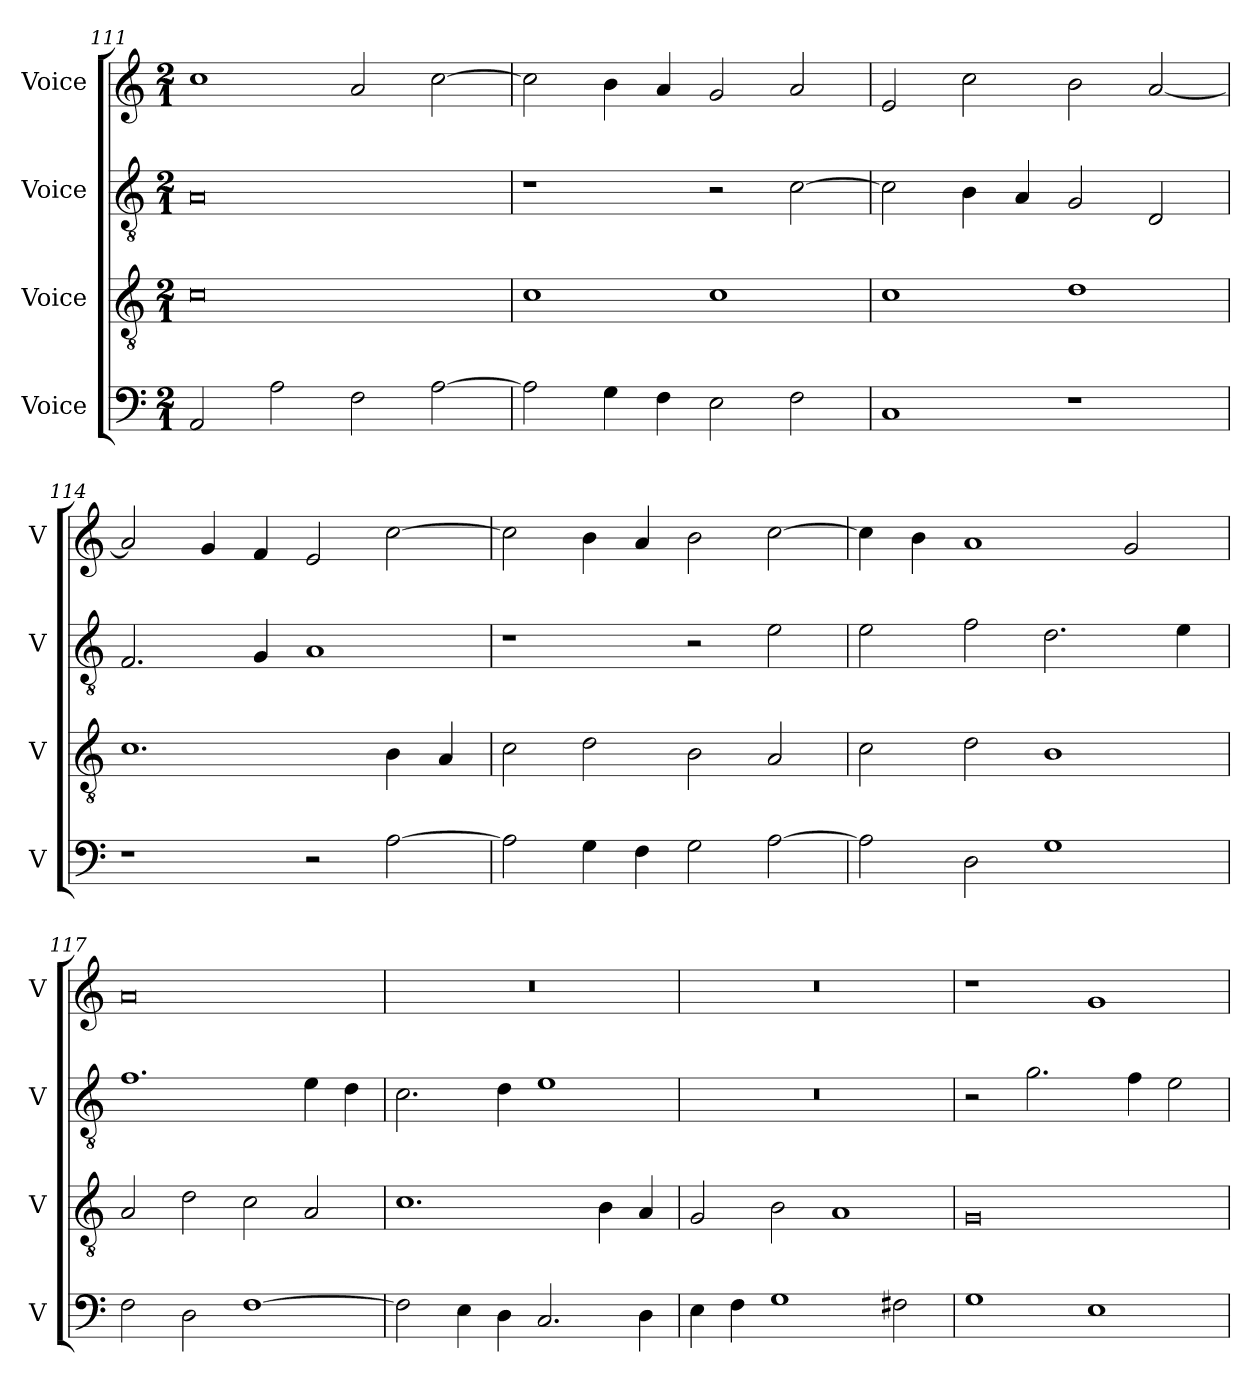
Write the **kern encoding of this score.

**kern	**kern	**kern	**kern
*part4	*part3	*part2	*part1
*staff4	*staff3	*staff2	*staff1
*I"Voice	*I"Voice	*I"Voice	*I"Voice
*I'V	*I'V	*I'V	*I'V
!!LO:LB:g=z
*clefF4	*clefGv2	*clefGv2	*clefG2
*k[]	*k[]	*k[]	*k[]
*M2/1	*M2/1	*M2/1	*M2/1
=111	=111	=111	=111
2AA/	0c	0A	1cc
2A\	.	.	.
2F\	.	.	2a/
[2A\	.	.	[2cc\
=112	=112	=112	=112
2A\]	1c	1r	2cc\]
4G\	.	.	4b\
4F\	.	.	4a/
2E\	1c	2r	2g/
2F\	.	[2c\	2a/
=113	=113	=113	=113
1C	1c	2c\]	2e/
.	.	4B\	2cc\
.	.	4A/	.
1r	1d	2G/	2b\
.	.	2D/	[2a/
!!LO:LB:g=z
=114	=114	=114	=114
1r	1.c	2.F/	2a/]
.	.	.	4g/
.	.	4G/	4f/
2r	.	1A	2e/
[2A\	4B\	.	[2cc\
.	4A/	.	.
=115	=115	=115	=115
2A\]	2c\	1r	2cc\]
4G\	2d\	.	4b\
4F\	.	.	4a/
2G\	2B\	2r	2b\
[2A\	2A/	2e\	[2cc\
=116	=116	=116	=116
2A\]	2c\	2e\	4cc\]
.	.	.	4b\
2D\	2d\	2f\	1a
1G	1B	2.d\	.
.	.	.	2g/
.	.	4e\	.
!!LO:PB:g=z
=117	=117	=117	=117
2F\	2A/	1.f	0a
2D\	2d\	.	.
[1F	2c\	.	.
.	2A/	4e\	.
.	.	4d\	.
=118	=118	=118	=118
2F\]	1.c	2.c\	0r
4E\	.	.	.
4D\	.	4d\	.
2.C/	.	1e	.
.	4B\	.	.
4D\	4A/	.	.
=119	=119	=119	=119
4E\	2G/	0r	0r
4F\	.	.	.
1G	2B\	.	.
.	1A	.	.
2F#X\	.	.	.
=120	=120	=120	=120
1G	0G	2r	1r
.	.	2.g\	.
1E	.	.	1g
.	.	4f\	.
.	.	2e\	.
=	=	=	=
*-	*-	*-	*-
